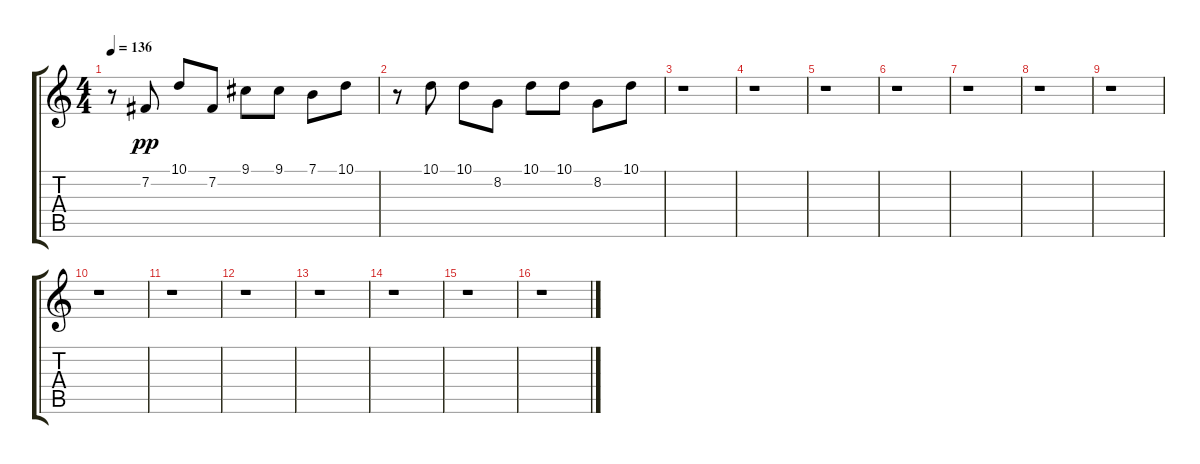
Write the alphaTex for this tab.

\track "" {instrument pad1newage}
\staff {score tabs}
\tuning (E4 B3 G3 D3 A2 E2) {hide}
\ts (4 4)
\tempo 136
\clef g2
\ks c
r.8{dy pp} 7.2.8 10.1.8 7.2.8 9.1.8 9.1.8 7.1.8 10.1.8 |
r.8 10.1.8 10.1.8 8.2.8 10.1.8 10.1.8 8.2.8 10.1.8 |
r.1 |
r.1 |
r.1 |
r.1 |
r.1 |
r.1 |
r.1 |
r.1 |
r.1 |
r.1 |
r.1 |
r.1 |
r.1 |
r.1
